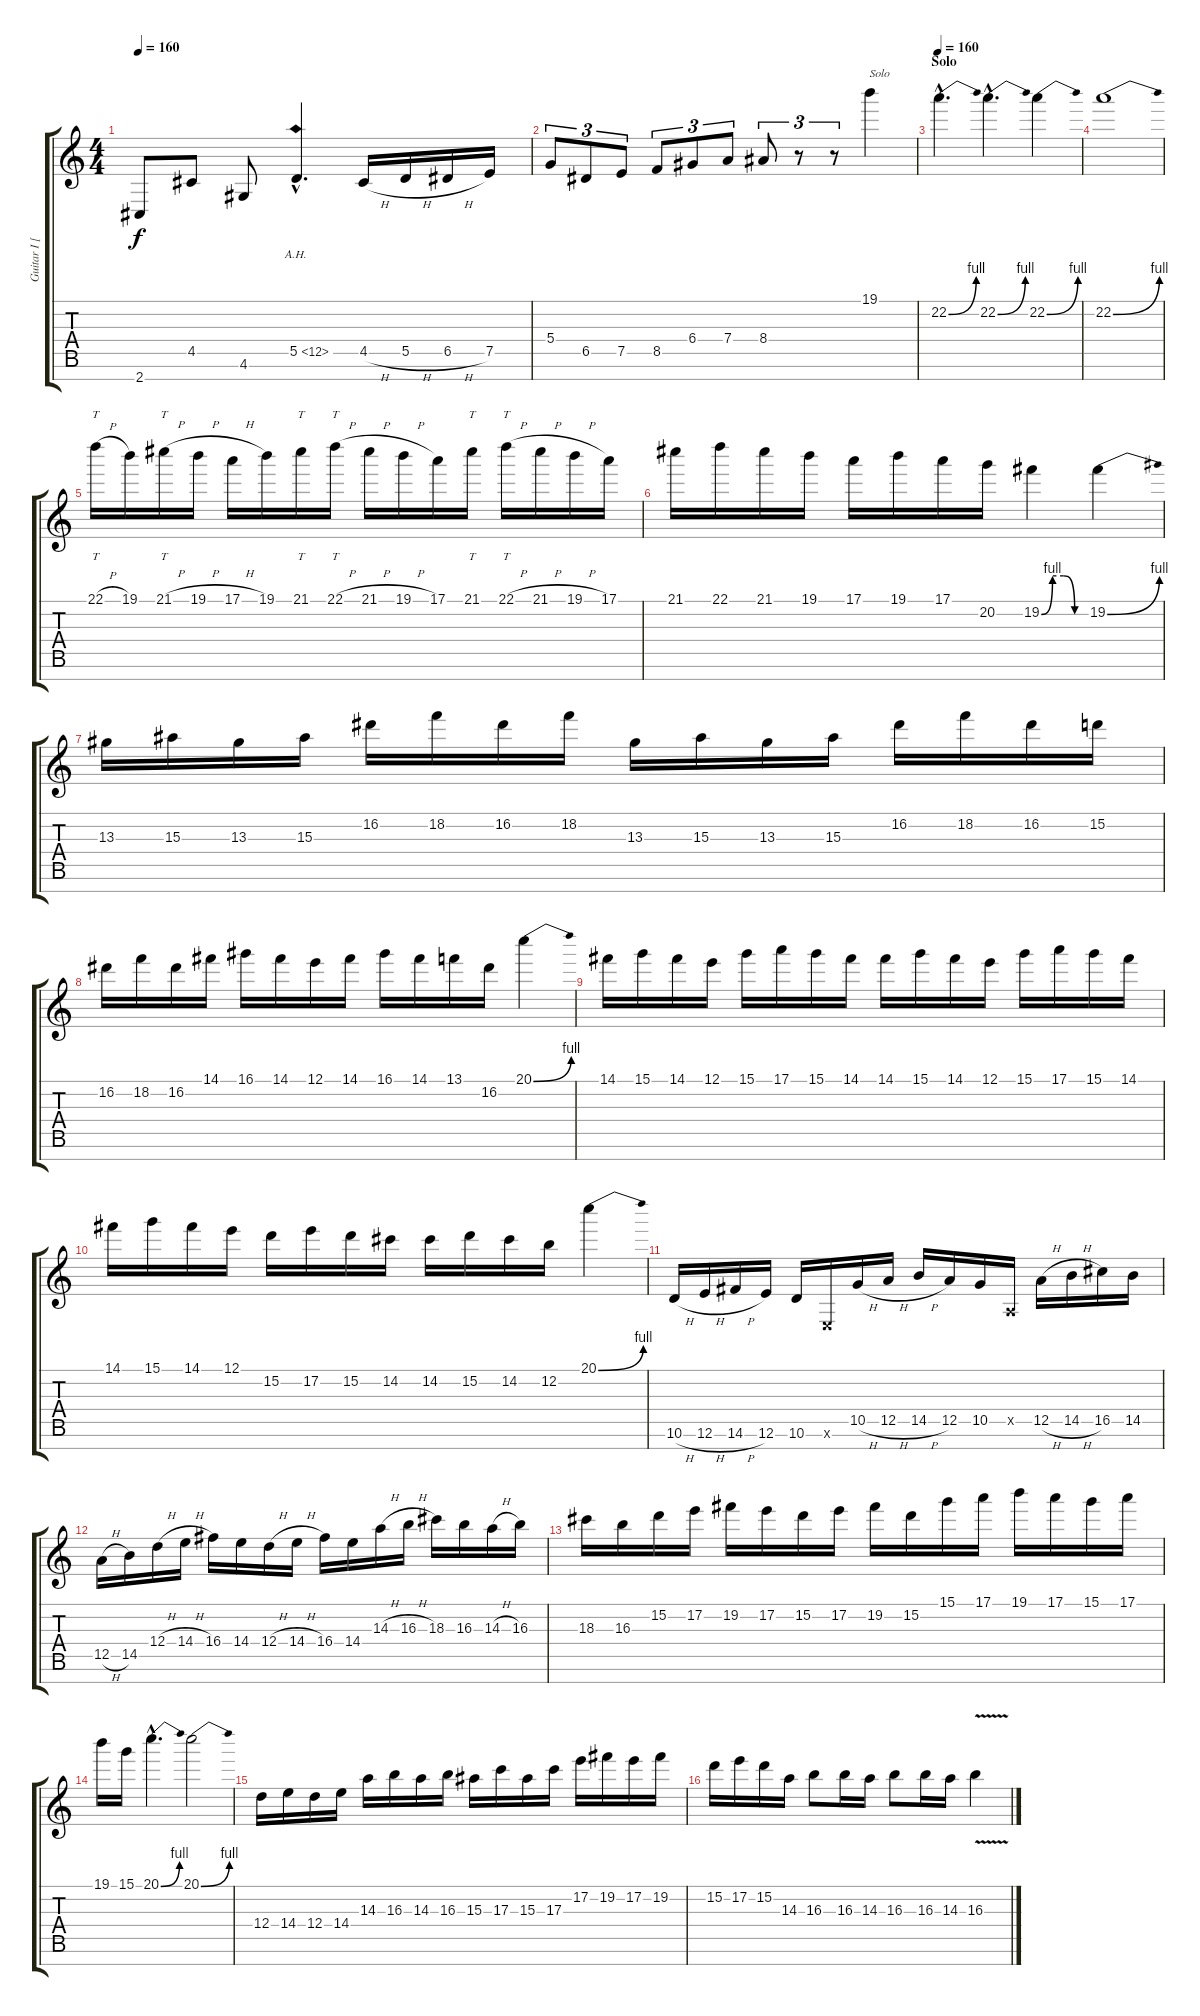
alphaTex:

\track ("Guitar I [Insahn]" "Guitar I [") {instrument distortionguitar}
\staff {score tabs}
\tuning (E4 B3 G3 D3 A2 E2 B1) {hide}
\ts (4 4)
\tempo 160
\clef g2
\ks c
2.7.8{dy f} 4.5.8 4.6.8 5.5{ah 7 hac}.4{d} 4.5{h}.16 5.5{h}.16 6.5{h}.16 7.5.16 |
5.4.8{tu (3 2)} 6.5.8{tu (3 2)} 7.5.8{tu (3 2)} 8.5.8{tu (3 2)} 6.4.8{tu (3 2)} 7.4.8{tu (3 2)} 8.4.8{tu (3 2)} r.8{tu (3 2)} r.8{tu (3 2)} 19.1.4{txt "Solo"} |
\section ("" "Solo")
\tempo 160
22.2{be (bend 0 0 60 4) hac}.4{d} 22.2{be (bend 0 0 60 4) hac}.4{d} 22.2{be (bend 0 0 60 4)}.4 |
22.2{be (bend 0 0 60 4)}.1 |
22.1{h}.16{tt} 19.1.16 21.1{h}.16{tt} 19.1{h}.16 17.1{h}.16 19.1.16 21.1.16{tt} 22.1{h}.16{tt} 21.1{h}.16 19.1{h}.16 17.1.16 21.1.16{tt} 22.1{h}.16{tt} 21.1{h}.16 19.1{h}.16 17.1.16 |
21.1.16 22.1.16 21.1.16 19.1.16 17.1.16 19.1.16 17.1.16 20.2.16 19.2{be (custom 0 0 15 4 30 4 45 0 60 0)}.4 19.2{be (bend 0 0 60 4)}.4 |
13.3.16 15.3.16 13.3.16 15.3.16 16.2.16 18.2.16 16.2.16 18.2.16 13.3.16 15.3.16 13.3.16 15.3.16 16.2.16 18.2.16 16.2.16 15.2.16 |
16.2.16 18.2.16 16.2.16 14.1.16 16.1.16 14.1.16 12.1.16 14.1.16 16.1.16 14.1.16 13.1.16 16.2.16 20.1{be (bend 0 0 60 4)}.4 |
14.1.16 15.1.16 14.1.16 12.1.16 15.1.16 17.1.16 15.1.16 14.1.16 14.1.16 15.1.16 14.1.16 12.1.16 15.1.16 17.1.16 15.1.16 14.1.16 |
14.1.16 15.1.16 14.1.16 12.1.16 15.2.16 17.2.16 15.2.16 14.2.16 14.2.16 15.2.16 14.2.16 12.2.16 20.1{be (bend 0 0 60 4)}.4 |
10.6{h}.16 12.6{h}.16 14.6{h}.16 12.6.16 10.6.16 0.6{x}.16 10.5{h}.16 12.5{h}.16 14.5{h}.16 12.5.16 10.5.16 0.5{x}.16 12.5{h}.16 14.5{h}.16 16.5.16 14.5.16 |
12.5{h}.16 14.5.16 12.4{h}.16 14.4{h}.16 16.4.16 14.4.16 12.4{h}.16 14.4{h}.16 16.4.16 14.4.16 14.3{h}.16 16.3{h}.16 18.3.16 16.3.16 14.3{h}.16 16.3.16 |
18.3.16 16.3.16 15.2.16 17.2.16 19.2.16 17.2.16 15.2.16 17.2.16 19.2.16 15.2.16 15.1.16 17.1.16 19.1.16 17.1.16 15.1.16 17.1.16 |
19.1.16 15.1.16 20.1{be (bend 0 0 60 4) hac}.4{d} 20.1{be (bend 0 0 60 4)}.2 |
12.4.16 14.4.16 12.4.16 14.4.16 14.3.16 16.3.16 14.3.16 16.3.16 15.3.16 17.3.16 15.3.16 17.3.16 17.2.16 19.2.16 17.2.16 19.2.16 |
15.2.16 17.2.16 15.2.16 14.3.16 16.3.8 16.3.16 14.3.16 16.3.8 16.3.16 14.3.16 16.3{v}.4
